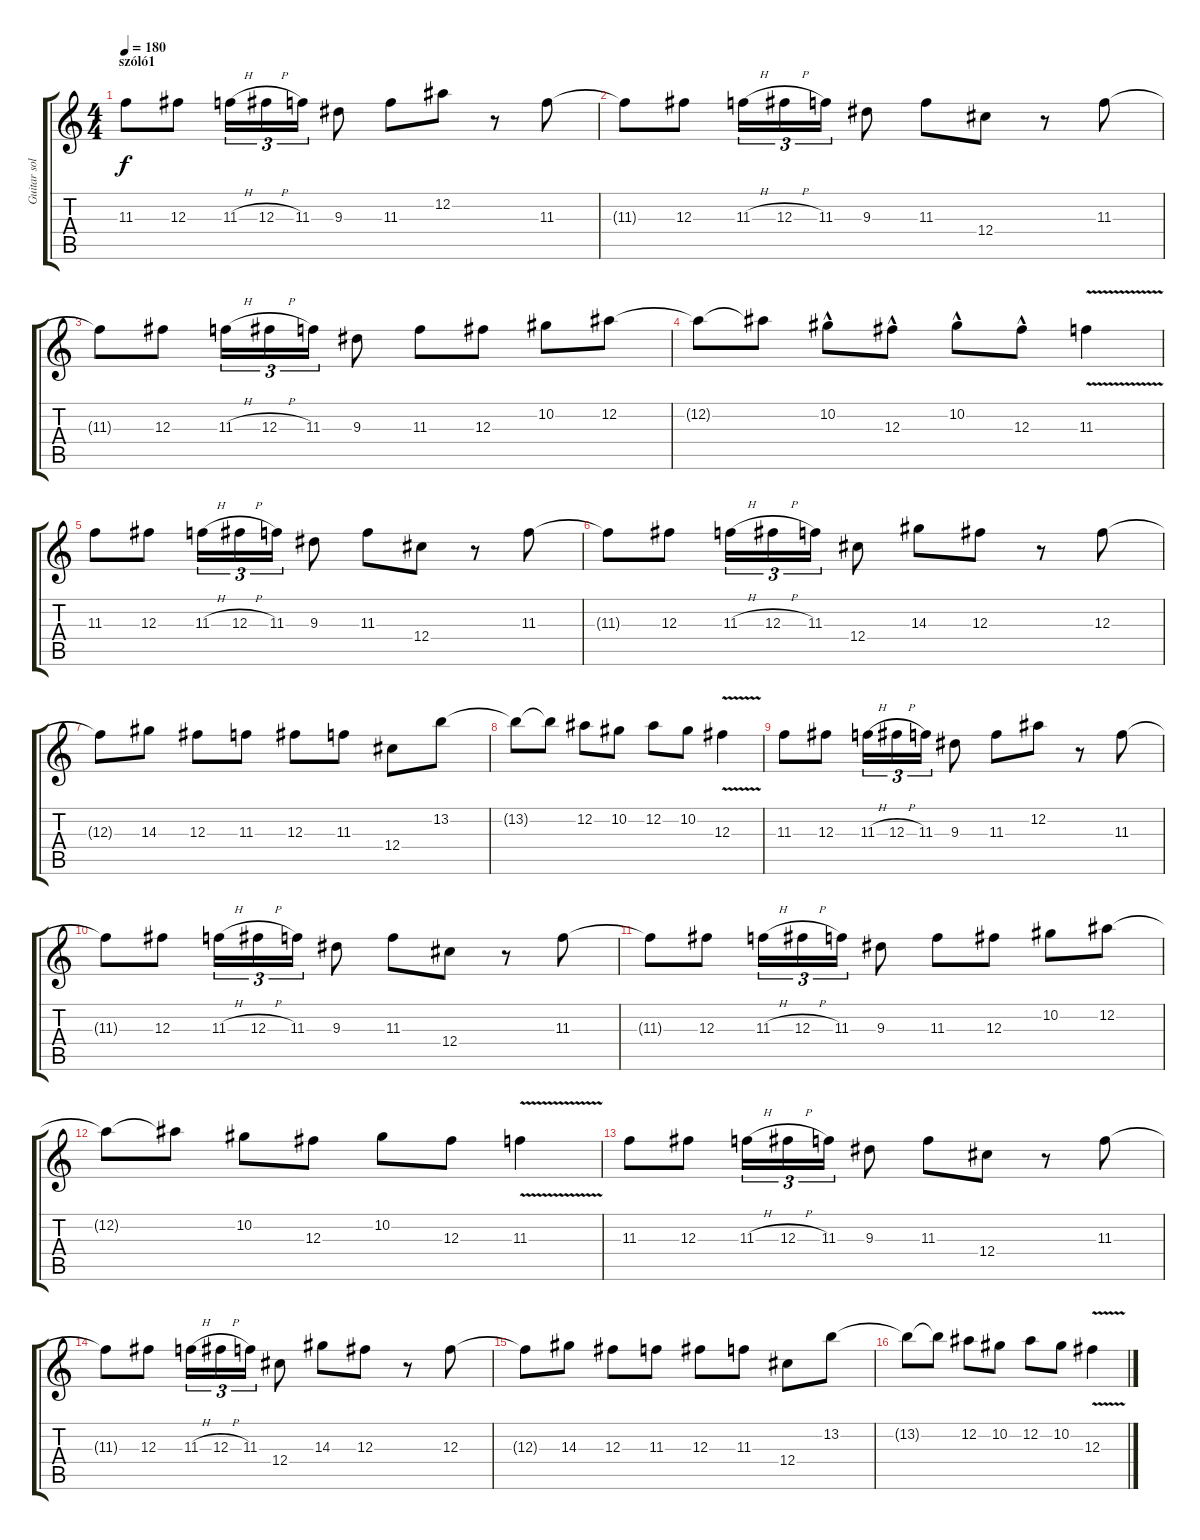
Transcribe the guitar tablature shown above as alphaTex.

\track ("Guitar solo" "Guitar sol") {instrument distortionguitar}
\staff {score tabs}
\tuning (Eb4 Bb3 Gb3 Db3 Ab2 Eb2) {hide}
\ts (4 4)
\section ("" "szóló1")
\tempo 180
\clef g2
\ks c
11.3.8{dy f volume 15 balance 2 instrument overdrivenguitar} 12.3.8 11.3{h}.16{tu (3 2)} 12.3{h}.16{tu (3 2)} 11.3.16{tu (3 2)} 9.3.8 11.3.8 12.2.8 r.8 11.3.8 |
11.3{t}.8 12.3.8 11.3{h}.16{tu (3 2)} 12.3{h}.16{tu (3 2)} 11.3.16{tu (3 2)} 9.3.8 11.3.8 12.4.8 r.8 11.3.8 |
11.3{t}.8 12.3.8 11.3{h}.16{tu (3 2)} 12.3{h}.16{tu (3 2)} 11.3.16{tu (3 2)} 9.3.8 11.3.8 12.3.8 10.2.8 12.2.8 |
12.2{t}.8 12.2{t}.8 10.2{hac}.8 12.3{hac}.8 10.2{hac}.8 12.3{hac}.8 11.3{v}.4 |
11.3.8 12.3.8 11.3{h}.16{tu (3 2)} 12.3{h}.16{tu (3 2)} 11.3.16{tu (3 2)} 9.3.8 11.3.8 12.4.8 r.8 11.3.8 |
11.3{t}.8 12.3.8 11.3{h}.16{tu (3 2)} 12.3{h}.16{tu (3 2)} 11.3.16{tu (3 2)} 12.4.8 14.3.8 12.3.8 r.8 12.3.8 |
12.3{t}.8 14.3.8 12.3.8 11.3.8 12.3.8 11.3.8 12.4.8 13.2.8 |
13.2{t}.8 13.2{t}.8 12.2.8 10.2.8 12.2.8 10.2.8 12.3{v}.4 |
11.3.8 12.3.8 11.3{h}.16{tu (3 2)} 12.3{h}.16{tu (3 2)} 11.3.16{tu (3 2)} 9.3.8 11.3.8 12.2.8 r.8 11.3.8 |
11.3{t}.8 12.3.8 11.3{h}.16{tu (3 2)} 12.3{h}.16{tu (3 2)} 11.3.16{tu (3 2)} 9.3.8 11.3.8 12.4.8 r.8 11.3.8 |
11.3{t}.8 12.3.8 11.3{h}.16{tu (3 2)} 12.3{h}.16{tu (3 2)} 11.3.16{tu (3 2)} 9.3.8 11.3.8 12.3.8 10.2.8 12.2.8 |
12.2{t}.8 12.2{t}.8 10.2.8 12.3.8 10.2.8 12.3.8 11.3{v}.4 |
11.3.8 12.3.8 11.3{h}.16{tu (3 2)} 12.3{h}.16{tu (3 2)} 11.3.16{tu (3 2)} 9.3.8 11.3.8 12.4.8 r.8 11.3.8 |
11.3{t}.8 12.3.8 11.3{h}.16{tu (3 2)} 12.3{h}.16{tu (3 2)} 11.3.16{tu (3 2)} 12.4.8 14.3.8 12.3.8 r.8 12.3.8 |
12.3{t}.8 14.3.8 12.3.8 11.3.8 12.3.8 11.3.8 12.4.8 13.2.8 |
13.2{t}.8 13.2{t}.8 12.2.8 10.2.8 12.2.8 10.2.8 12.3{v}.4
